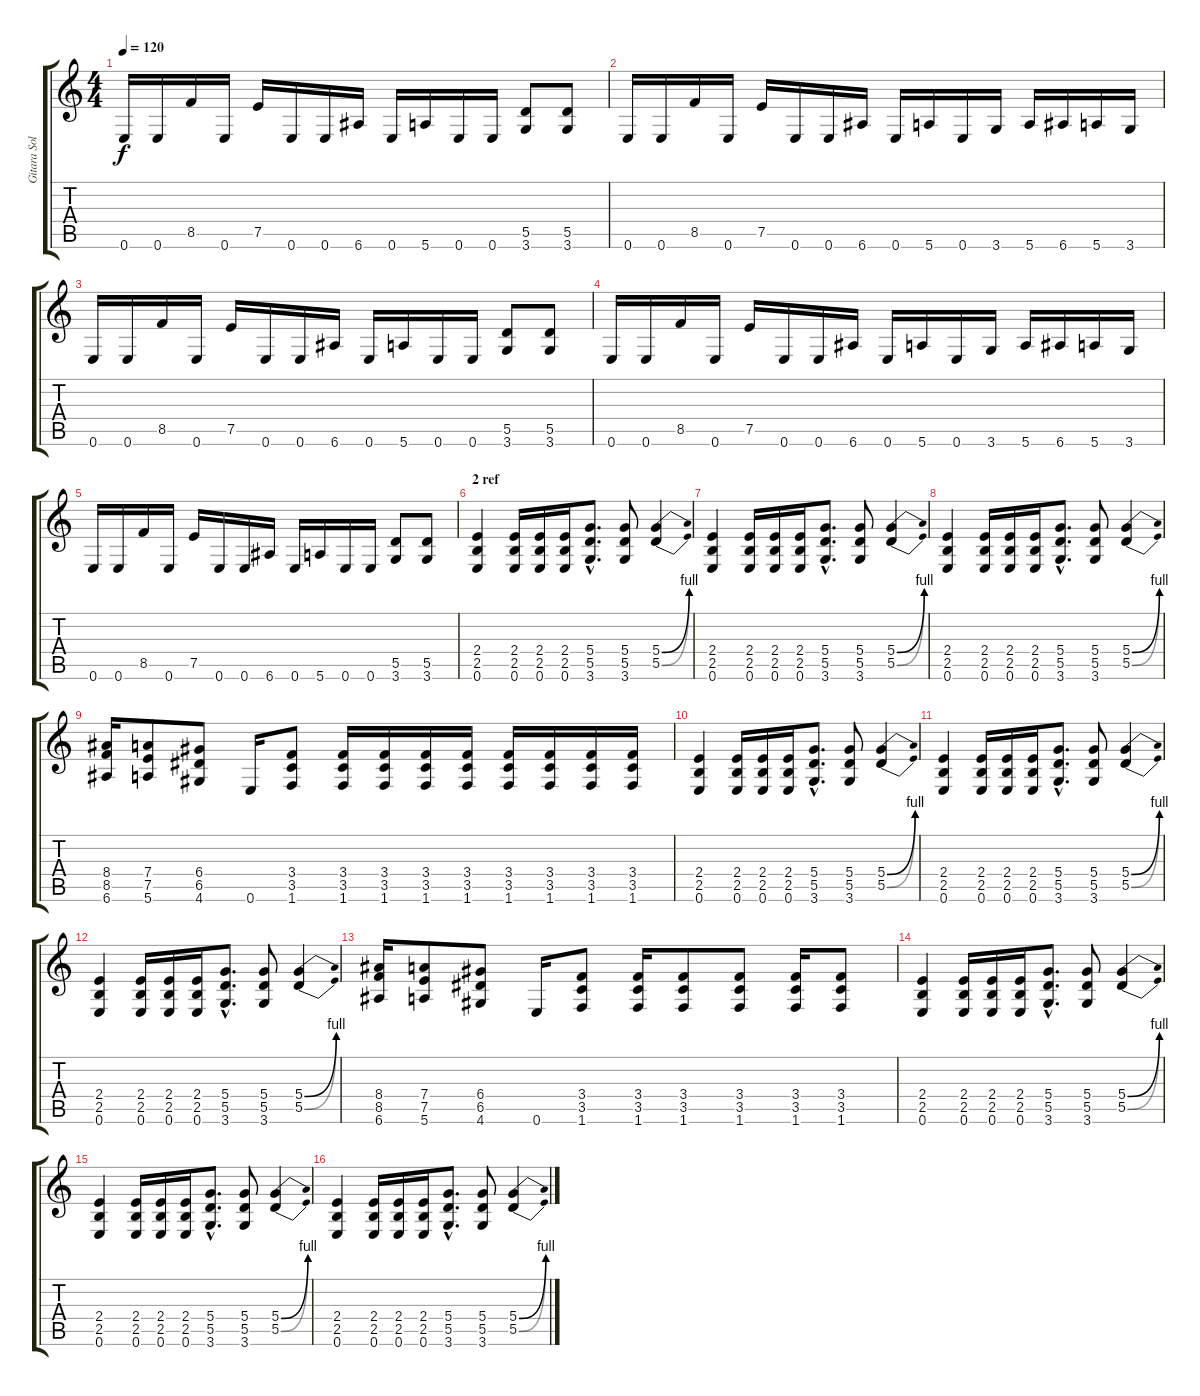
\track ("Gitara Solo" "Gitara Sol") {instrument overdrivenguitar}
\staff {score tabs}
\tuning (E4 B3 G3 D3 A2 E2) {hide}
\ts (4 4)
\tempo 120
\clef g2
\ks c
0.6.16{dy f} 0.6.16 8.5.16 0.6.16 7.5.16 0.6.16 0.6.16 6.6.16 0.6.16 5.6.16 0.6.16 0.6.16 (5.5 3.6).8 (5.5 3.6).8 |
0.6.16 0.6.16 8.5.16 0.6.16 7.5.16 0.6.16 0.6.16 6.6.16 0.6.16 5.6.16 0.6.16 3.6.16 5.6.16 6.6.16 5.6.16 3.6.16 |
0.6.16 0.6.16 8.5.16 0.6.16 7.5.16 0.6.16 0.6.16 6.6.16 0.6.16 5.6.16 0.6.16 0.6.16 (5.5 3.6).8 (5.5 3.6).8 |
0.6.16 0.6.16 8.5.16 0.6.16 7.5.16 0.6.16 0.6.16 6.6.16 0.6.16 5.6.16 0.6.16 3.6.16 5.6.16 6.6.16 5.6.16 3.6.16 |
0.6.16 0.6.16 8.5.16 0.6.16 7.5.16 0.6.16 0.6.16 6.6.16 0.6.16 5.6.16 0.6.16 0.6.16 (5.5 3.6).8 (5.5 3.6).8 |
\section ("" "2 ref")
(2.4 2.5 0.6).4 (2.4 2.5 0.6).16 (2.4 2.5 0.6).16 (2.4 2.5 0.6).16 (5.4{hac} 5.5{hac} 3.6{hac}).8{d} (5.4 5.5 3.6).8 (5.4{be (bend 0 0 60 4)} 5.5{be (bend 0 0 60 4)}).4 |
(2.4 2.5 0.6).4 (2.4 2.5 0.6).16 (2.4 2.5 0.6).16 (2.4 2.5 0.6).16 (5.4{hac} 5.5{hac} 3.6{hac}).8{d} (5.4 5.5 3.6).8 (5.4{be (bend 0 0 60 4)} 5.5{be (bend 0 0 60 4)}).4 |
(2.4 2.5 0.6).4 (2.4 2.5 0.6).16 (2.4 2.5 0.6).16 (2.4 2.5 0.6).16 (5.4{hac} 5.5{hac} 3.6{hac}).8{d} (5.4 5.5 3.6).8 (5.4{be (bend 0 0 60 4)} 5.5{be (bend 0 0 60 4)}).4 |
(8.4 8.5 6.6).16 (7.4 7.5 5.6).8 (6.4 6.5 4.6).8 0.6.16 (3.4 3.5 1.6).8 (3.4 3.5 1.6).16 (3.4 3.5 1.6).16 (3.4 3.5 1.6).16 (3.4 3.5 1.6).16 (3.4 3.5 1.6).16 (3.4 3.5 1.6).16 (3.4 3.5 1.6).16 (3.4 3.5 1.6).16 |
(2.4 2.5 0.6).4 (2.4 2.5 0.6).16 (2.4 2.5 0.6).16 (2.4 2.5 0.6).16 (5.4{hac} 5.5{hac} 3.6{hac}).8{d} (5.4 5.5 3.6).8 (5.4{be (bend 0 0 60 4)} 5.5{be (bend 0 0 60 4)}).4 |
(2.4 2.5 0.6).4 (2.4 2.5 0.6).16 (2.4 2.5 0.6).16 (2.4 2.5 0.6).16 (5.4{hac} 5.5{hac} 3.6{hac}).8{d} (5.4 5.5 3.6).8 (5.4{be (bend 0 0 60 4)} 5.5{be (bend 0 0 60 4)}).4 |
(2.4 2.5 0.6).4 (2.4 2.5 0.6).16 (2.4 2.5 0.6).16 (2.4 2.5 0.6).16 (5.4{hac} 5.5{hac} 3.6{hac}).8{d} (5.4 5.5 3.6).8 (5.4{be (bend 0 0 60 4)} 5.5{be (bend 0 0 60 4)}).4 |
(8.4 8.5 6.6).16 (7.4 7.5 5.6).8 (6.4 6.5 4.6).8 0.6.16 (3.4 3.5 1.6).8 (3.4 3.5 1.6).16 (3.4 3.5 1.6).8 (3.4 3.5 1.6).8 (3.4 3.5 1.6).16 (3.4 3.5 1.6).8 |
(2.4 2.5 0.6).4 (2.4 2.5 0.6).16 (2.4 2.5 0.6).16 (2.4 2.5 0.6).16 (5.4{hac} 5.5{hac} 3.6{hac}).8{d} (5.4 5.5 3.6).8 (5.4{be (bend 0 0 60 4)} 5.5{be (bend 0 0 60 4)}).4 |
(2.4 2.5 0.6).4 (2.4 2.5 0.6).16 (2.4 2.5 0.6).16 (2.4 2.5 0.6).16 (5.4{hac} 5.5{hac} 3.6{hac}).8{d} (5.4 5.5 3.6).8 (5.4{be (bend 0 0 60 4)} 5.5{be (bend 0 0 60 4)}).4 |
(2.4 2.5 0.6).4 (2.4 2.5 0.6).16 (2.4 2.5 0.6).16 (2.4 2.5 0.6).16 (5.4{hac} 5.5{hac} 3.6{hac}).8{d} (5.4 5.5 3.6).8 (5.4{be (bend 0 0 60 4)} 5.5{be (bend 0 0 60 4)}).4
